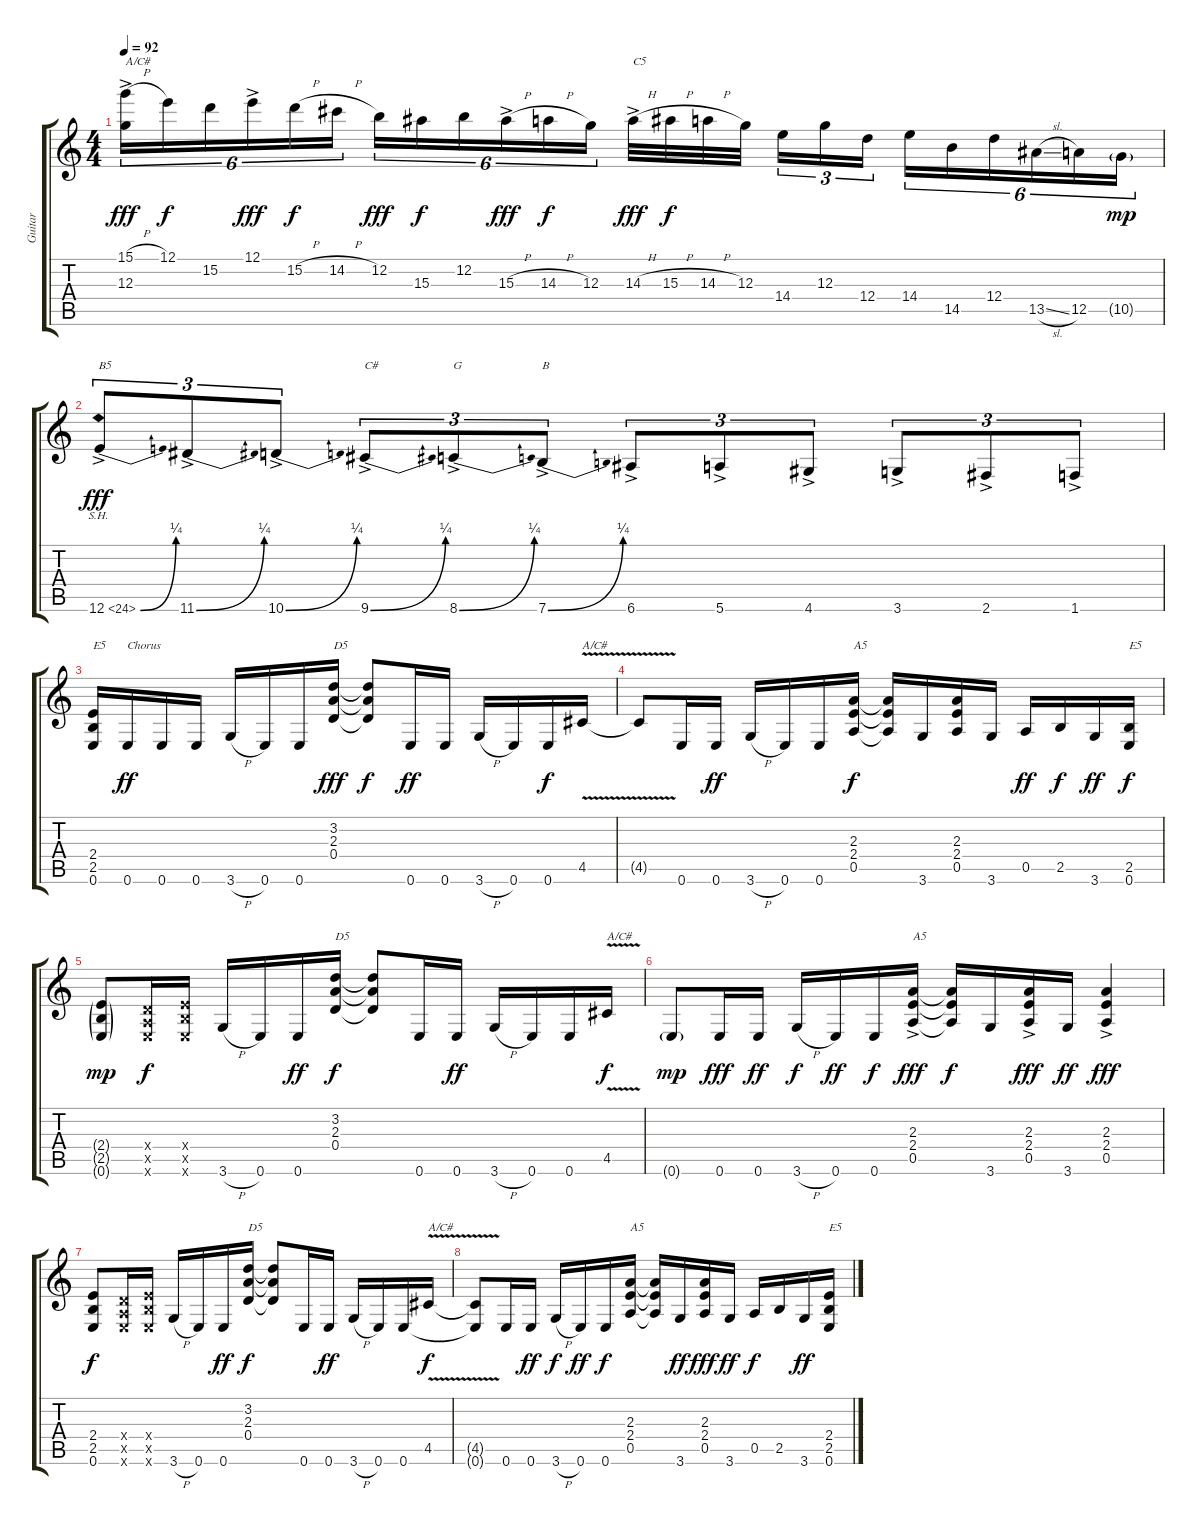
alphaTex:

\track ("Guitar" "Guitar") {instrument distortionguitar}
\staff {score tabs}
\tuning (E4 B3 G3 D3 A2 E2) {hide}
\ts (4 4)
\tempo 92
\clef g2
\ks c
(15.1{h ac} 12.3{t}).16{tu (6 4) txt "A/C#" dy fff} 12.1.16{tu (6 4) dy f} 15.2.16{tu (6 4)} 12.1{ac}.16{tu (6 4) dy fff} 15.2{h}.16{tu (6 4) dy f} 14.2{h}.16{tu (6 4)} 12.2.16{tu (6 4) dy fff} 15.3.16{tu (6 4) dy f} 12.2.16{tu (6 4)} 15.3{h ac}.16{tu (6 4) dy fff} 14.3{h}.16{tu (6 4) dy f} 12.3.16{tu (6 4)} 14.3{h ac}.32{txt "C5" dy fff} 15.3{h}.32{dy f} 14.3{h}.32 12.3.32 14.4.16{tu (3 2)} 12.3.16{tu (3 2)} 12.4.16{tu (3 2)} 14.4.16{tu (6 4)} 14.5.16{tu (6 4)} 12.4.16{tu (6 4)} 13.5{sl}.16{tu (6 4)} 12.5.16{tu (6 4)} 10.5{g}.16{tu (6 4) dy mp} |
12.6{be (bend 0 0 60 1) sh 12 ac}.8{tu (3 2) txt "B5" dy fff} 11.6{be (bend 0 0 60 1) ac}.8{tu (3 2)} 10.6{be (bend 0 0 60 1) ac}.8{tu (3 2)} 9.6{be (bend 0 0 60 1) ac}.8{tu (3 2) txt "C#"} 8.6{be (bend 0 0 60 1) ac}.8{tu (3 2) txt "G"} 7.6{be (bend 0 0 60 1) ac}.8{tu (3 2) txt "B"} 6.6{ac}.8{tu (3 2)} 5.6{ac}.8{tu (3 2)} 4.6{ac}.8{tu (3 2)} 3.6{ac}.8{tu (3 2)} 2.6{ac}.8{tu (3 2)} 1.6{ac}.8{tu (3 2)} |
(2.4 2.5 0.6).16{txt "E5"} 0.6.16{txt "Chorus" dy ff} 0.6.16 0.6.16 3.6{h}.16 0.6.16 0.6.16 (3.2 2.3 0.4).16{txt "D5" dy fff} (3.2{t} 2.3{t} 0.4{t}).8{dy f} 0.6.16{dy ff} 0.6.16 3.6{h}.16 0.6.16 0.6.16{dy f} 4.5{v}.16{txt "A/C#"} |
4.5{t}.8 0.6.16 0.6.16{dy ff} 3.6{h}.16 0.6.16 0.6.16 (2.3 2.4 0.5).16{txt "A5" dy f} (2.3{t} 2.4{t} 0.5{t}).16 3.6.16 (2.3 2.4 0.5).16 3.6.16 0.5.16{dy ff} 2.5.16{dy f} 3.6.16{dy ff} (2.5 0.6).16{txt "E5" dy f} |
(2.4{g} 2.5{g} 0.6{g}).8{dy mp} (0.4{x} 0.5{x} 0.6{x}).16{dy f} (2.4{x} 2.5{x} 0.6{x}).16 3.6{h}.16 0.6.16 0.6.16{dy ff} (3.2 2.3 0.4).16{txt "D5" dy f} (3.2{t} 2.3{t} 0.4{t}).8 0.6.16 0.6.16{dy ff} 3.6{h}.16 0.6.16 0.6.16 4.5{v}.16{txt "A/C#" dy f} |
0.6{g}.8{dy mp} 0.6.16{dy fff} 0.6.16{dy ff} 3.6{h}.16{dy f} 0.6.16{dy ff} 0.6.16{dy f} (2.3 2.4 0.5{ac}).16{txt "A5" dy fff} (2.3{t} 2.4{t} 0.5{t}).16{dy f} 3.6.16 (2.3 2.4 0.5{ac}).16{dy fff} 3.6.16{dy ff} (2.3 2.4 0.5{ac}).4{dy fff} |
(2.4 2.5 0.6).8{dy f} (0.4{x} 0.5{x} 0.6{x}).16 (2.4{x} 2.5{x} 0.6{x}).16 3.6{h}.16 0.6.16 0.6.16{dy ff} (3.2 2.3 0.4).16{txt "D5" dy f} (3.2{t} 2.3{t} 0.4{t}).8 0.6.16 0.6.16{dy ff} 3.6{h}.16 0.6.16 0.6.16 4.5{v}.16{txt "A/C#" dy f} |
(4.5{t} 0.6{t}).8 0.6.16 0.6.16{dy ff} 3.6{h}.16{dy f} 0.6.16{dy ff} 0.6.16{dy f} (2.3 2.4 0.5).16{txt "A5"} (2.3{t} 2.4{t} 0.5{t}).16 3.6.16{dy ff} (2.3 2.4 0.5).16{dy fff} 3.6.16{dy ff} 0.5.16{dy f} 2.5.16 3.6.16{dy ff} (2.4{h} 2.5{h} 0.6{h}).16{txt "E5"}
